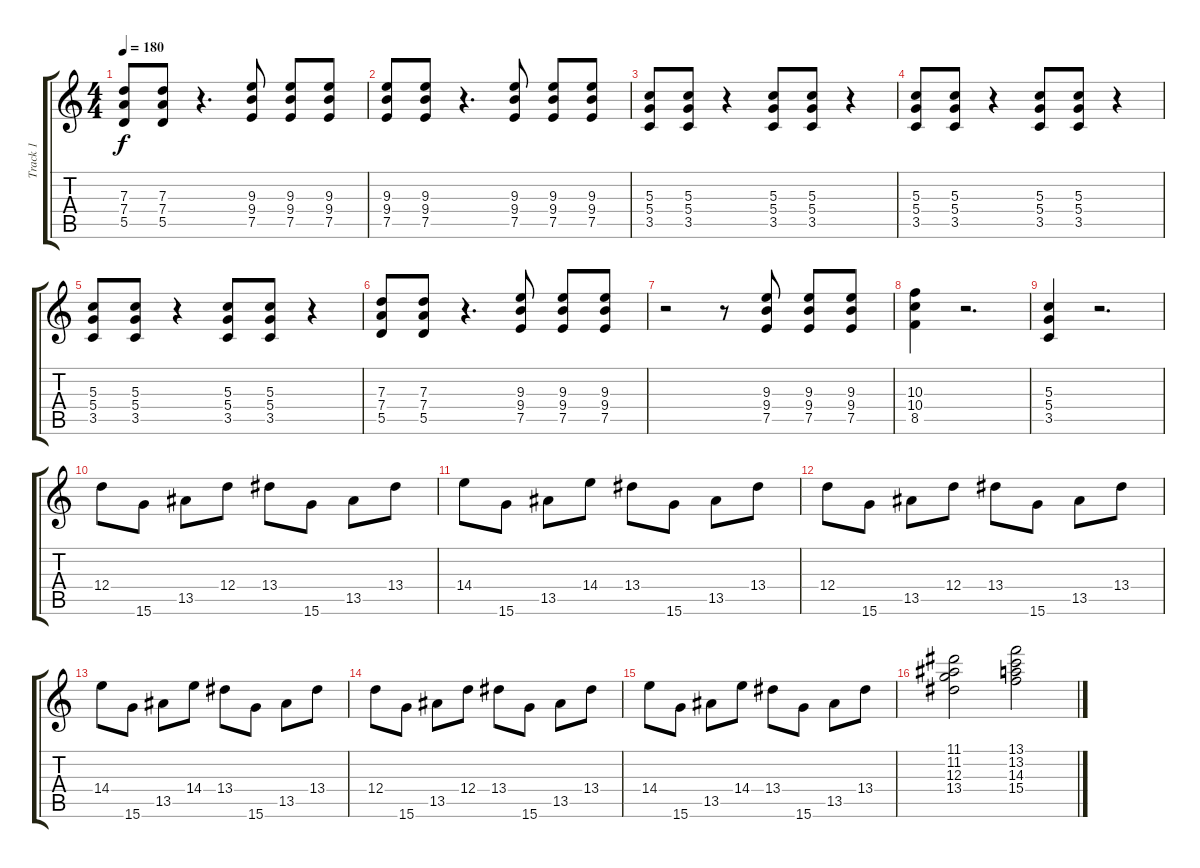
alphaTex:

\track ("Track 1" "Track 1") {instrument distortionguitar}
\staff {score tabs}
\tuning (E4 B3 G3 D3 A2 E2) {hide}
\ts (4 4)
\tempo 180
\clef g2
\ks c
(7.3 7.4 5.5).8{dy f volume 16} (7.3 7.4 5.5).8 r.4{d} (9.3 9.4 7.5).8 (9.3 9.4 7.5).8 (9.3 9.4 7.5).8 |
(9.3 9.4 7.5).8{volume 16} (9.3 9.4 7.5).8 r.4{d} (9.3 9.4 7.5).8 (9.3 9.4 7.5).8 (9.3 9.4 7.5).8 |
(5.3 5.4 3.5).8 (5.3 5.4 3.5).8 r.4 (5.3 5.4 3.5).8 (5.3 5.4 3.5).8 r.4 |
(5.3 5.4 3.5).8 (5.3 5.4 3.5).8 r.4 (5.3 5.4 3.5).8 (5.3 5.4 3.5).8 r.4 |
(5.3 5.4 3.5).8 (5.3 5.4 3.5).8 r.4 (5.3 5.4 3.5).8 (5.3 5.4 3.5).8 r.4 |
(7.3 7.4 5.5).8{volume 16} (7.3 7.4 5.5).8 r.4{d} (9.3 9.4 7.5).8 (9.3 9.4 7.5).8 (9.3 9.4 7.5).8 |
r.2{volume 16} r.8 (9.3 9.4 7.5).8 (9.3 9.4 7.5).8 (9.3 9.4 7.5).8 |
(10.3 10.4 8.5).4 r.2{d} |
(5.3 5.4 3.5).4 r.2{d} |
12.4.8 15.6.8 13.5.8 12.4.8 13.4.8 15.6.8 13.5.8 13.4.8 |
14.4.8 15.6.8 13.5.8 14.4.8 13.4.8 15.6.8 13.5.8 13.4.8 |
12.4.8 15.6.8 13.5.8 12.4.8 13.4.8 15.6.8 13.5.8 13.4.8 |
14.4.8 15.6.8 13.5.8 14.4.8 13.4.8 15.6.8 13.5.8 13.4.8 |
12.4.8 15.6.8 13.5.8 12.4.8 13.4.8 15.6.8 13.5.8 13.4.8 |
14.4.8 15.6.8 13.5.8 14.4.8 13.4.8 15.6.8 13.5.8 13.4.8 |
(11.1 11.2 12.3 13.4).2 (13.1 13.2 14.3 15.4).2
